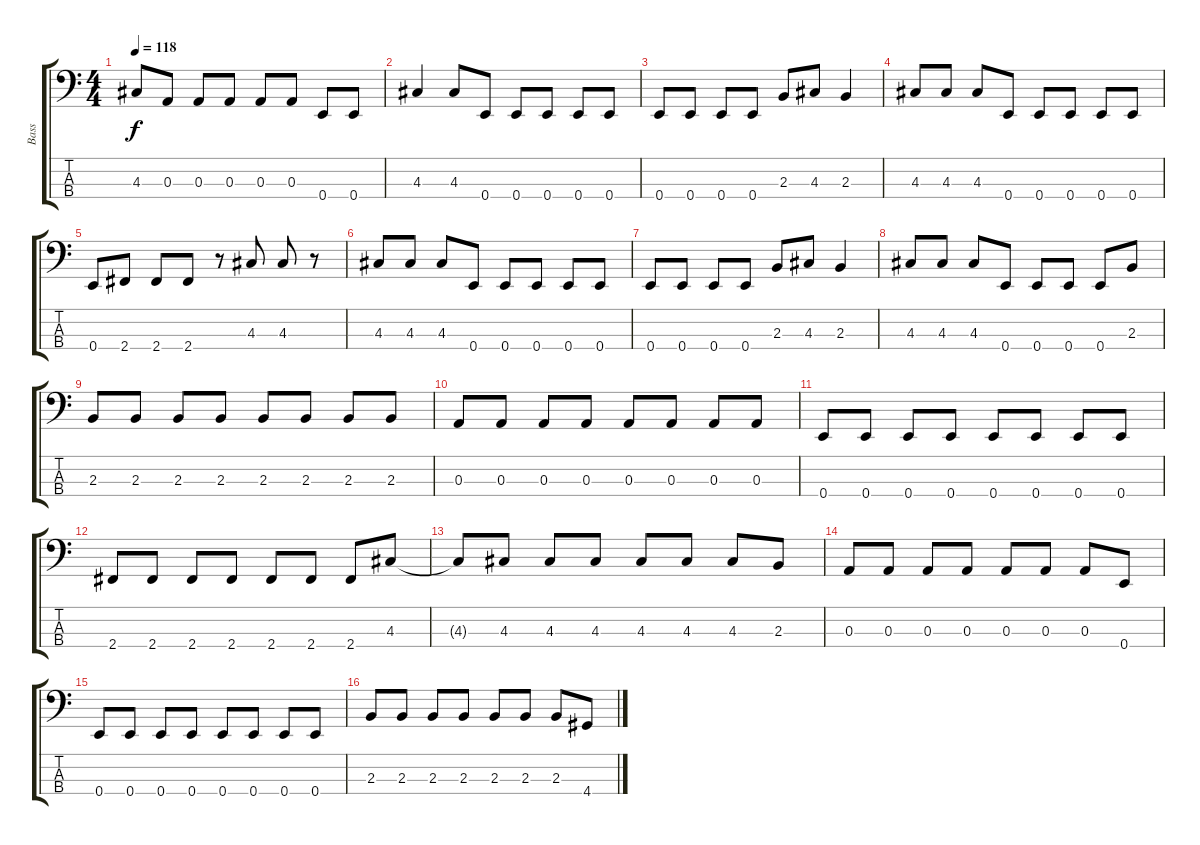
\track ("Bass" "Bass") {instrument electricbassfinger}
\staff {score tabs}
\tuning (G2 D2 A1 E1) {hide}
\ts (4 4)
\tempo 118
\clef f4
\ks c
4.3.8{dy f} 0.3.8 0.3.8 0.3.8 0.3.8 0.3.8 0.4.8 0.4.8 |
4.3.4 4.3.8 0.4.8 0.4.8 0.4.8 0.4.8 0.4.8 |
0.4.8 0.4.8 0.4.8 0.4.8 2.3.8 4.3.8 2.3.4 |
4.3.8 4.3.8 4.3.8 0.4.8 0.4.8 0.4.8 0.4.8 0.4.8 |
0.4.8 2.4.8 2.4.8 2.4.8 r.8 4.3.8 4.3.8 r.8 |
4.3.8 4.3.8 4.3.8 0.4.8 0.4.8 0.4.8 0.4.8 0.4.8 |
0.4.8 0.4.8 0.4.8 0.4.8 2.3.8 4.3.8 2.3.4 |
4.3.8 4.3.8 4.3.8 0.4.8 0.4.8 0.4.8 0.4.8 2.3.8 |
2.3.8 2.3.8 2.3.8 2.3.8 2.3.8 2.3.8 2.3.8 2.3.8 |
0.3.8 0.3.8 0.3.8 0.3.8 0.3.8 0.3.8 0.3.8 0.3.8 |
0.4.8 0.4.8 0.4.8 0.4.8 0.4.8 0.4.8 0.4.8 0.4.8 |
2.4.8 2.4.8 2.4.8 2.4.8 2.4.8 2.4.8 2.4.8 4.3.8 |
4.3{t}.8 4.3.8 4.3.8 4.3.8 4.3.8 4.3.8 4.3.8 2.3.8 |
0.3.8 0.3.8 0.3.8 0.3.8 0.3.8 0.3.8 0.3.8 0.4.8 |
0.4.8 0.4.8 0.4.8 0.4.8 0.4.8 0.4.8 0.4.8 0.4.8 |
2.3.8 2.3.8 2.3.8 2.3.8 2.3.8 2.3.8 2.3.8 4.4.8
